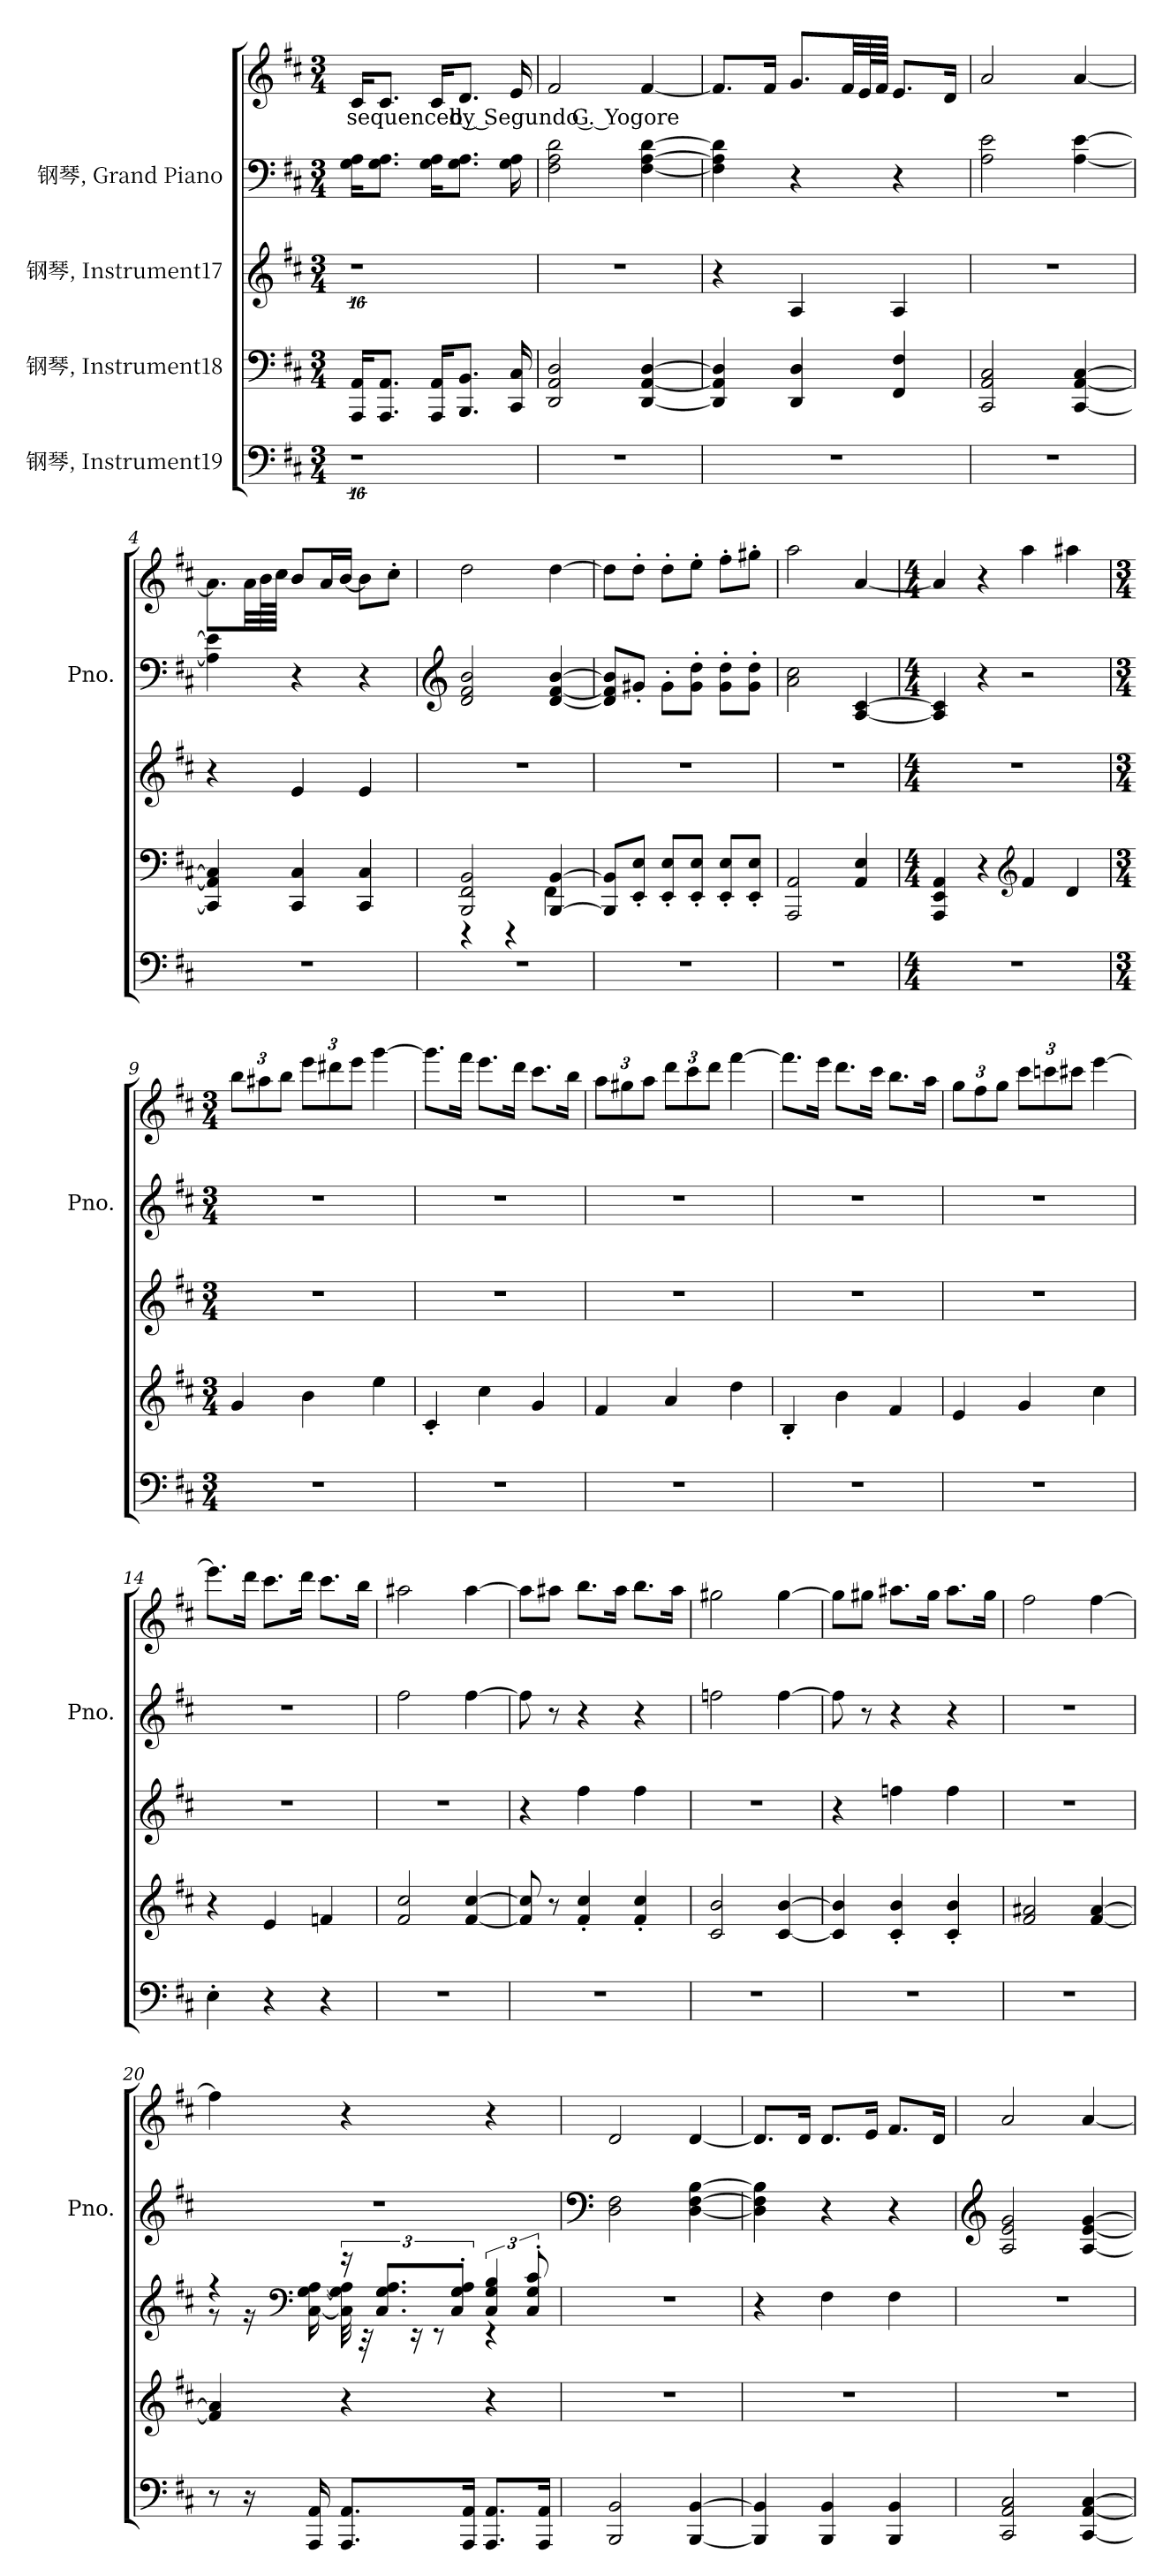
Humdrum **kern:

**kern	**kern	**kern	**kern	**kern	**text
*part4	*part3	*part2	*part1	*part1	*part1
*staff5	*staff4	*staff3	*staff2	*staff1	*staff1
*I"钢琴, Instrument19	*I"钢琴, Instrument18	*I"钢琴, Instrument17	*I"钢琴, Grand Piano	*	*
*	*	*	*I'Pno.	*	*
*clefF4	*clefF4	*clefG2	*clefF4	*clefG2	*
*k[f#c#]	*k[f#c#]	*k[f#c#]	*k[f#c#]	*k[f#c#]	*
*M3/4	*M3/4	*M3/4	*M3/4	*M3/4	*
*MM180	*MM180	*MM180	*MM180	*MM180	*
=	=	=	=	=	=
16%9r	16AAA/ 16AA/KL	16%9r	16G\ 16A\KL	16c#/KL	sequenced by Segundo G. Yogore
.	8.AAA/ 8.AA/J	.	8.G\ 8.A\J	8.c#/J	.
.	16AAA/ 16AA/KL	.	16G\ 16A\KL	16c#/KL	.
.	8.BBB/ 8.BB/J	.	8.G\ 8.A\J	8.d/J	.
.	16CC#/ 16C#/	.	16G\ 16A\	16e/	.
=1	=1	=1	=1	=1	=1
2.r	2DD/ 2AA/ 2D/	2.r	2F#\ 2A\ 2d\	2f#/	.
.	[4DD/ [4AA/ [4D/	.	[4F#\ [4A\ [4d\	[4f#/	.
!!LO:LB:g=z
=2	=2	=2	=2	=2	=2
2.r	4DD/] 4AA/] 4D/]	4r	4F#\] 4A\] 4d\]	8.f#/L]	.
.	.	.	.	16f#/Jk	.
.	4DD/ 4D/	4A/	4r	8.g/L	.
.	.	.	.	32f#/LL	.
.	.	.	.	64e/L	.
.	.	.	.	64f#/JJJJ	.
.	4FF#/ 4F#/	4A/	4r	8.e/L	.
.	.	.	.	16d/Jk	.
=3	=3	=3	=3	=3	=3
2.r	2CC#/ 2AA/ 2C#/	2.r	2A\ 2e\	2a/	.
.	[4CC#/ [4AA/ [4C#/	.	[4A\ [4e\	[4a/	.
=4	=4	=4	=4	=4	=4
2.r	4CC#/] 4AA/] 4C#/]	4r	4A\] 4e\]	8.a\L]	.
.	.	.	.	32a\LL	.
.	.	.	.	64b\L	.
.	.	.	.	64cc#\JJJJ	.
.	4CC#/ 4C#/	4e/	4r	8b/L	.
.	.	.	.	16a/L	.
.	.	.	.	[16b/JJ	.
.	4CC#/ 4C#/	4e/	4r	8b\L]	.
.	.	.	.	8cc#'\J	.
=5	=5	=5	=5	=5	=5
*	*	*	*clefG2	*	*
*	*^	*	*	*	*
2.r	2BBB/ 2FF#/ 2BB/	4r	2.r	2d/ 2f#/ 2b/	2dd\	.
.	.	4r	.	.	.	.
.	[4BBB/ [4BB/	4FF#\	.	[4d/ [4f#/ [4b/	[4dd\	.
*	*v	*v	*	*	*	*
=6	=6	=6	=6	=6	=6
2.r	8BBB/] 8BB/]L	2.r	8d/] 8f#/] 8b/]L	8dd\L]	.
.	8EE/' 8E/'J	.	8g#X'/J	8dd'\J	.
.	8EE/' 8E/'L	.	8g#'\L	8dd'\L	.
.	8EE/' 8E/'J	.	8g#\' 8dd\'J	8ee'\J	.
.	8EE/' 8E/'L	.	8g#\' 8dd\'L	8ff#'\L	.
.	8EE/' 8E/'J	.	8g#\' 8dd\'J	8gg#X'\J	.
!!LO:PB:g=z
=7	=7	=7	=7	=7	=7
2.r	2AAA/ 2AA/	2.r	2a\ 2cc#\	2aa\	.
.	4AA/ 4E/	.	[4A/ [4c#/	[4a/	.
=8	=8	=8	=8	=8	=8
*M4/4	*M4/4	*M4/4	*M4/4	*M4/4	*
1r	4AAA/ 4EE/ 4AA/	1r	4A/] 4c#/]	4a/]	.
.	4r	.	4r	4r	.
*	*clefG2	*	*	*	*
.	4f#/	.	2r	4aa\	.
.	4d/	.	.	4aa#X\	.
=9	=9	=9	=9	=9	=9
*M3/4	*M3/4	*M3/4	*M3/4	*M3/4	*
*	*	*	*	*Xbrackettup	*
2.r	4g/	2.r	2.r	12bb\L	.
.	.	.	.	12aa#X\	.
.	.	.	.	12bb\J	.
.	4b\	.	.	12eee\L	.
.	.	.	.	12ddd#X\	.
.	.	.	.	12eee\J	.
.	4ee\	.	.	[4ggg\	.
=10	=10	=10	=10	=10	=10
2.r	4c#'/	2.r	2.r	8.ggg\L]	.
.	.	.	.	16fff#\Jk	.
.	4cc#\	.	.	8.eee\L	.
.	.	.	.	16ddd\Jk	.
.	4g/	.	.	8.ccc#\L	.
.	.	.	.	16bb\Jk	.
!!LO:LB:g=z
=11	=11	=11	=11	=11	=11
2.r	4f#/	2.r	2.r	12aa\L	.
.	.	.	.	12gg#X\	.
.	.	.	.	12aa\J	.
.	4a/	.	.	12ddd\L	.
.	.	.	.	12ccc#\	.
.	.	.	.	12ddd\J	.
.	4dd\	.	.	[4fff#\	.
=12	=12	=12	=12	=12	=12
2.r	4B'/	2.r	2.r	8.fff#\L]	.
.	.	.	.	16eee\Jk	.
.	4b\	.	.	8.ddd\L	.
.	.	.	.	16ccc#\Jk	.
.	4f#/	.	.	8.bb\L	.
.	.	.	.	16aa\Jk	.
=13	=13	=13	=13	=13	=13
2.r	4e/	2.r	2.r	12gg\L	.
.	.	.	.	12ff#\	.
.	.	.	.	12gg\J	.
.	4g/	.	.	12ccc#\L	.
.	.	.	.	12cccn\	.
.	.	.	.	12ccc#X\J	.
.	4cc#\	.	.	[4eee\	.
=14	=14	=14	=14	=14	=14
4E'\	4r	2.r	2.r	8.eee\L]	.
.	.	.	.	16ddd\Jk	.
4r	4e/	.	.	8.ccc#\L	.
.	.	.	.	16ddd\Jk	.
4r	4fn/	.	.	8.ccc#\L	.
.	.	.	.	16bb\Jk	.
!!LO:PB:g=z
=15	=15	=15	=15	=15	=15
2.r	2f#/ 2cc#/	2.r	2ff#\	2aa#X\	.
.	[4f#/ [4cc#/	.	[4ff#\	[4aa#\	.
=16	=16	=16	=16	=16	=16
2.r	8f#/] 8cc#/]	4r	8ff#\]	8aa#\L]	.
.	8r	.	8r	8aa#X\J	.
.	4f#/' 4cc#/'	4ff#\	4r	8.bb\L	.
.	.	.	.	16aa#\Jk	.
.	4f#/' 4cc#/'	4ff#\	4r	8.bb\L	.
.	.	.	.	16aa#\Jk	.
=17	=17	=17	=17	=17	=17
2.r	2c#/ 2b/	2.r	2ffn\	2gg#X\	.
.	[4c#/ [4b/	.	[4ff\	[4gg#\	.
=18	=18	=18	=18	=18	=18
2.r	4c#/] 4b/]	4r	8ff\]	8gg#\L]	.
.	.	.	8r	8gg#X\J	.
.	4c#/' 4b/'	4ffn\	4r	8.aa#X\L	.
.	.	.	.	16gg#\Jk	.
.	4c#/' 4b/'	4ff\	4r	8.aa#\L	.
.	.	.	.	16gg#\Jk	.
=19	=19	=19	=19	=19	=19
2.r	2f#/ 2a#X/	2.r	2.r	2ff#\	.
.	[4f#/ [4a#/	.	.	[4ff#\	.
!!LO:LB:g=z
=20	=20	=20	=20	=20	=20
*	*	*^	*	*	*
8r	4f#/] 4a#/]	4r	8r	2.r	4ff#\]	.
16r	.	.	16r	.	.	.
*	*	*clefF4	*	*	*	*
16AAA/ 16AA/	.	.	[16C#\ [16G\ [16A\	.	.	.
8.AAA/ 8.AA/L	4r	24r	32C#\] 32G\] 32A\]	.	4r	.
.	.	.	32r	.	.	.
.	.	12.C#/ 12.G/ 12.A/L	.	.	.	.
.	.	.	16r	.	.	.
.	.	.	8r	.	.	.
.	.	12C#/' 12G/' 12A/'J	.	.	.	.
16AAA/ 16AA/Jk	.	.	.	.	.	.
8.AAA/ 8.AA/L	4r	6C#/ 6G/ 6B/	4r	.	4r	.
.	.	12C#/' 12G/' 12c#/'	.	.	.	.
16AAA/ 16AA/Jk	.	.	.	.	.	.
*	*	*v	*v	*	*	*
=21	=21	=21	=21	=21	=21
*	*	*	*clefF4	*	*
2BBB/ 2BB/	2.r	2.r	2D\ 2F#\	2d/	.
[4BBB/ [4BB/	.	.	[4D\ [4F#\ [4B\	[4d/	.
=22	=22	=22	=22	=22	=22
4BBB/] 4BB/]	2.r	4r	4D\] 4F#\] 4B\]	8.d/L]	.
.	.	.	.	16d/Jk	.
4BBB/ 4BB/	.	4F#\	4r	8.d/L	.
.	.	.	.	16e/Jk	.
4BBB/ 4BB/	.	4F#\	4r	8.f#/L	.
.	.	.	.	16d/Jk	.
=23	=23	=23	=23	=23	=23
*	*	*	*clefG2	*	*
2CC#/ 2AA/ 2C#/	2.r	2.r	2A/ 2e/ 2g/	2a/	.
[4CC#/ [4AA/ [4C#/	.	.	[4A/ [4e/ [4g/	[4a/	.
=	=	=	=	=	=
*-	*-	*-	*-	*-	*-
